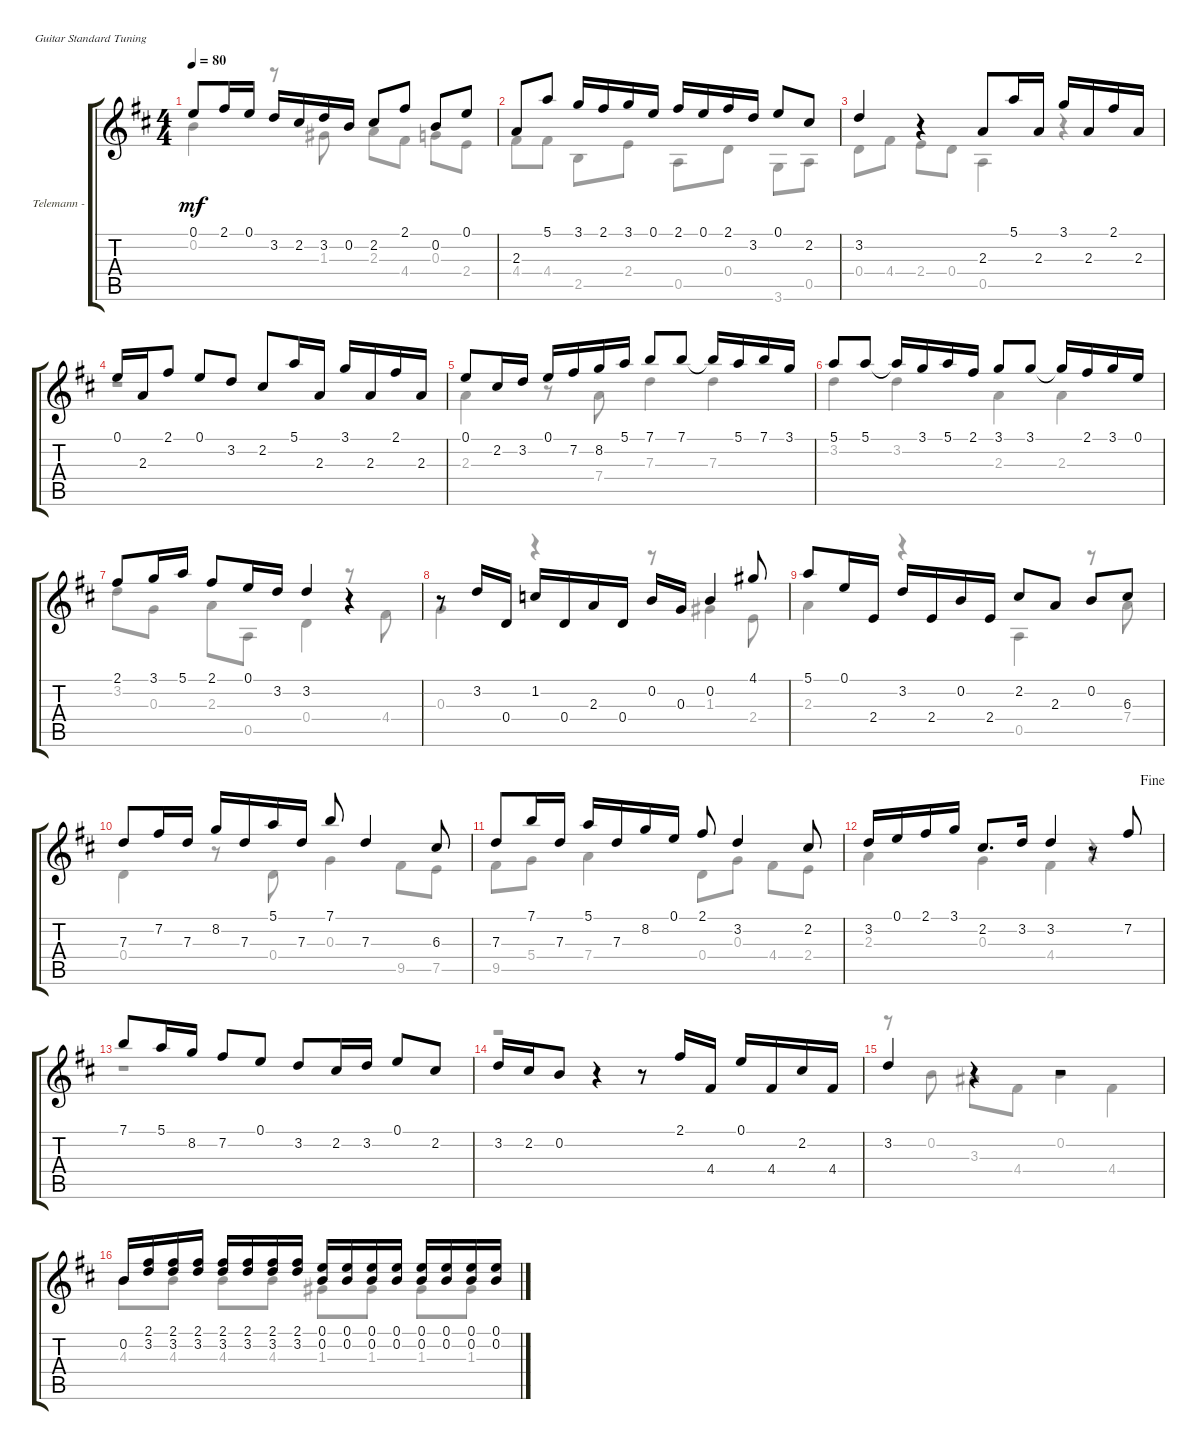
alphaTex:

\bracketExtendMode groupsimilarinstruments
\firstSystemTrackNameOrientation horizontal
\otherSystemsTrackNameOrientation horizontal
\track ("Telemann - Aria" "Telemann -") {instrument acousticguitarnylon}
\staff {score tabs}
\tuning (E4 B3 G3 D3 A2 E2)
\voice
\ts (4 4)
\tempo 80
\clef g2
\ks d
0.1.8{dy mf} 2.1.16 0.1.16 3.2.16 2.2.16 3.2.16 0.2.16 2.2.8 2.1.8 0.2.8 0.1.8 |
2.3.8 5.1.8 3.1.16 2.1.16 3.1.16 0.1.16 2.1.16 0.1.16 2.1.16 3.2.16 0.1.8 2.2.8 |
3.2.4 r.4 2.3.8 5.1.16 2.3.16 3.1.16 2.3.16 2.1.16 2.3.16 |
0.1.16 2.3.16 2.1.8 0.1.8 3.2.8 2.2.8 5.1.16 2.3.16 3.1.16 2.3.16 2.1.16 2.3.16 |
0.1.8 2.2.16 3.2.16 0.1.16 7.2.16 8.2.16 5.1.16 7.1.8 7.1.8 7.1{t}.16 5.1.16 7.1.16 3.1.16 |
5.1.8 5.1.8 5.1{t}.16 3.1.16 5.1.16 2.1.16 3.1.8 3.1.8 3.1{t}.16 2.1.16 3.1.16 0.1.16 |
2.1.8 3.1.16 5.1.16 2.1.8 0.1.16 3.2.16 3.2.4 r.4 |
r.8 3.2.16 0.4.16 1.2.16 0.4.16 2.3.16 0.4.16 0.2.16 0.3.16 0.2.4 4.1.8 |
5.1.8 0.1.16 2.4.16 3.2.16 2.4.16 0.2.16 2.4.16 2.2.8 2.3.8 0.2.8 6.3.8 |
7.3.8 7.2.16 7.3.16 8.2.16 7.3.16 5.1.16 7.3.16 7.1.8 7.3.4 6.3.8 |
7.3.8 7.1.16 7.3.16 5.1.16 7.3.16 8.2.16 0.1.16 2.1.8 3.2.4 2.2.8 |
\jump fine
3.2.16 0.1.16 2.1.16 3.1.16 2.2.8{d} 3.2.16 3.2.4 r.8 7.2.8 |
7.1.8 5.1.16 8.2.16 7.2.8 0.1.8 3.2.8 2.2.16 3.2.16 0.1.8 2.2.8 |
3.2.16 2.2.16 0.2.8 r.4 r.8 2.1.16 4.4.16 0.1.16 4.4.16 2.2.16 4.4.16 |
3.2.4 r.4 r.2 |
0.2.16 (2.1 3.2).16 (2.1 3.2).16 (2.1 3.2).16 (2.1 3.2).16 (2.1 3.2).16 (2.1 3.2).16 (2.1 3.2).16 (0.1 0.2).16 (0.1 0.2).16 (0.1 0.2).16 (0.1 0.2).16 (0.1 0.2).16 (0.1 0.2).16 (0.1 0.2).16 (0.1 0.2).16
\voice
\clef g2
\ottava regular
\simile none
\ks d
0.2.4{dy mf} r.8 1.3.8 2.3.8 4.4.8 0.3.8 2.4.8 |
4.4.8 4.4.8 2.5.8 2.4.8 0.5.8 0.4.8 3.6.8 0.5.8 |
0.4.8 4.4.8 2.4.8 0.4.8 0.5.4 r.4 |
r.1 |
2.3.4 r.8 7.4.8 7.3.4 7.3.4 |
3.2.4 3.2.4 2.3.4 2.3.4 |
3.2.8 0.3.8 2.3.8 0.5.8 0.4.4 r.8 4.4.8 |
0.3.4 r.4 r.8 1.3.4 2.4.8 |
2.3.4 r.4 0.5.4 r.8 7.4.8 |
0.4.4 r.8 0.4.8 0.3.4 9.5.8 7.5.8 |
9.5.8 5.4.8 7.4.4 0.4.8 0.3.8 4.4.8 2.4.8 |
2.3.4 0.3.4 4.4.4 r.4 |
r.1 |
r.1 |
r.8 0.2.8 3.3.8 4.4.8 0.2.4 4.4.4 |
4.3.8 4.3.8 4.3.8 4.3.8 1.3.8 1.3.8 1.3.8 1.3.8
